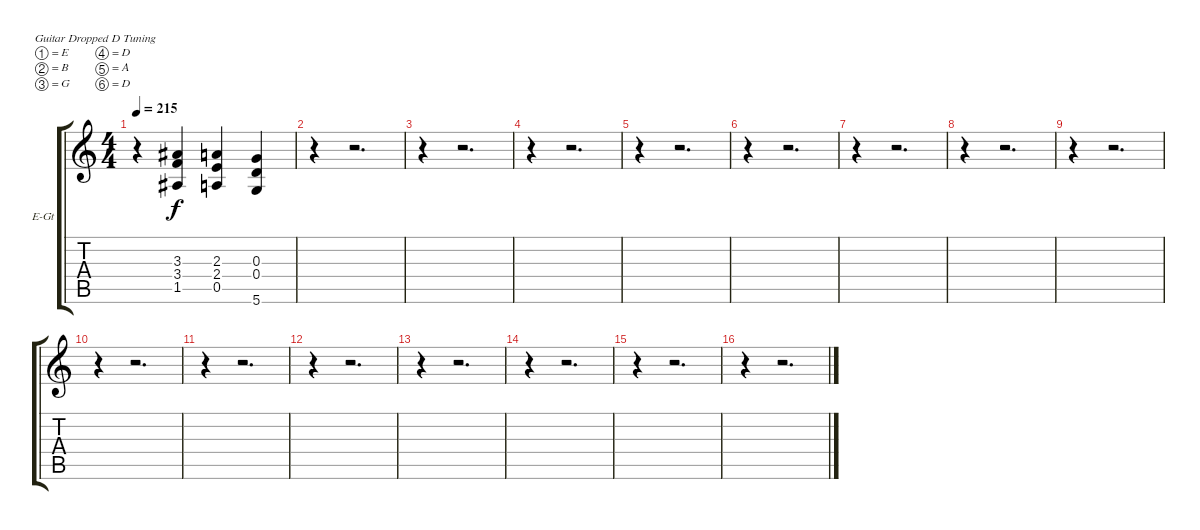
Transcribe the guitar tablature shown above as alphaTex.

\bracketExtendMode groupsimilarinstruments
\firstSystemTrackNameOrientation horizontal
\otherSystemsTrackNameOrientation horizontal
\track ("Distortion-guitar (Paul)" "E-Gt") {instrument distortionguitar}
\staff {score tabs}
\tuning (E4 B3 G3 D3 A2 D2)
\ts (4 4)
\tempo 215
\clef g2
\ks c
r.4{dy f} (3.3 3.4 1.5).4 (2.3 2.4 0.5).4 (0.3 0.4 5.6).4 |
r.4 r.2{d} |
r.4 r.2{d} |
r.4 r.2{d} |
r.4 r.2{d} |
r.4 r.2{d} |
r.4 r.2{d} |
r.4 r.2{d} |
r.4 r.2{d} |
r.4 r.2{d} |
r.4 r.2{d} |
r.4 r.2{d} |
r.4 r.2{d} |
r.4 r.2{d} |
r.4 r.2{d} |
r.4 r.2{d}
